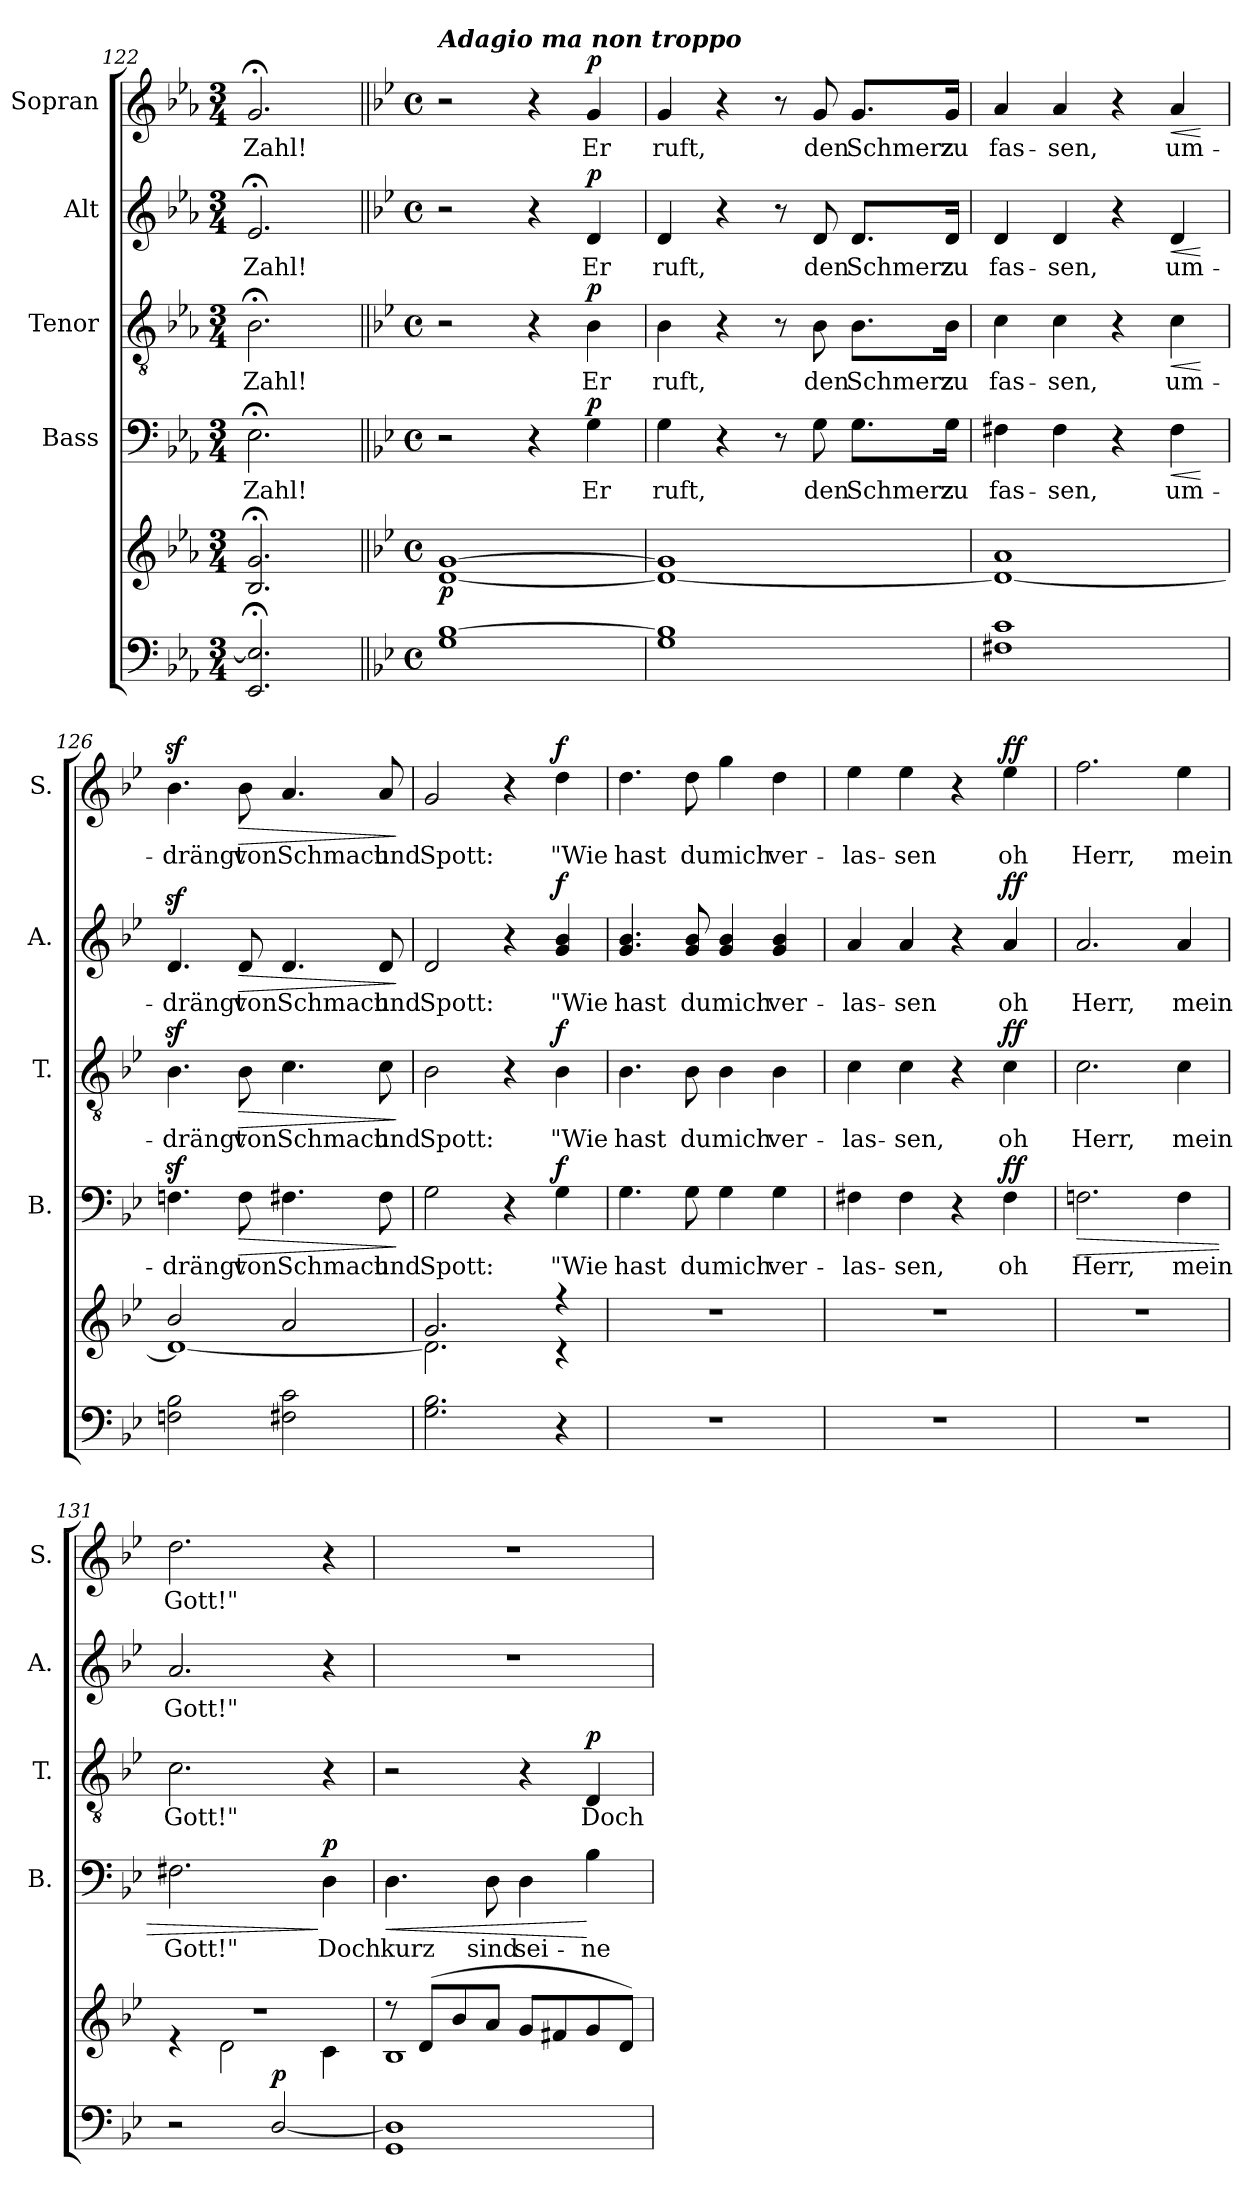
**kern	**kern	**dynam	**kern	**text	**dynam	**kern	**text	**dynam	**kern	**text	**dynam	**kern	**text	**dynam
*part5	*part5	*part5	*part4	*part4	*part4	*part3	*part3	*part3	*part2	*part2	*part2	*part1	*part1	*part1
*staff6	*staff5	*staff5/6	*staff4	*staff4	*staff4	*staff3	*staff3	*staff3	*staff2	*staff2	*staff2	*staff1	*staff1	*staff1
*	*	*	*I"Bass	*	*	*I"Tenor	*	*	*I"Alt	*	*	*I"Sopran	*	*
*	*	*	*I'B.	*	*	*I'T.	*	*	*I'A.	*	*	*I'S.	*	*
*clefF4	*clefG2	*	*clefF4	*	*	*clefGv2	*	*	*clefG2	*	*	*clefG2	*	*
*k[b-e-a-]	*k[b-e-a-]	*	*k[b-e-a-]	*	*	*k[b-e-a-]	*	*	*k[b-e-a-]	*	*	*k[b-e-a-]	*	*
*E-:	*E-:	*	*E-:	*	*	*E-:	*	*	*E-:	*	*	*E-:	*	*
*M3/4	*M3/4	*	*M3/4	*	*	*M3/4	*	*	*M3/4	*	*	*M3/4	*	*
=122	=122	=122	=122	=122	=122	=122	=122	=122	=122	=122	=122	=122	=122	=122
!	!	!	!	!LO:LY:b	!	!	!LO:LY:b	!	!	!LO:LY:b	!	!	!LO:LY:b	!
2.EE-/;< 2.E-/];<	2.B-/;< 2.g/;<	.	2.E-;<\	Zahl!	.	2.B-;<\	Zahl!	.	2.e-;</	Zahl!	.	2.g;</	Zahl!	.
!!LO:LB:g=z
=123||	=123||	=123||	=123||	=123||	=123||	=123||	=123||	=123||	=123||	=123||	=123||	=123||	=123||	=123||
*k[b-e-]	*k[b-e-]	*	*k[b-e-]	*	*	*k[b-e-]	*	*	*k[b-e-]	*	*	*k[b-e-]	*	*
*B-:	*B-:	*	*B-:	*	*	*B-:	*	*	*B-:	*	*	*B-:	*	*
*M4/4	*M4/4	*	*M4/4	*	*	*M4/4	*	*	*M4/4	*	*	*M4/4	*	*
*met(c)	*met(c)	*	*met(c)	*	*	*met(c)	*	*	*met(c)	*	*	*met(c)	*	*
*	*^	*	*	*	*	*	*	*	*	*	*	*	*	*
!	!	!	!	!	!	!	!	!	!	!	!	!	!LO:TX:a:Bi:t=Adagio ma non troppo	!	!
!	!	!	!LO:DY:b	!	!	!	!	!	!	!	!	!	!	!	!
1G [1B-	[>1g	[<1d	p	2r	.	.	2r	.	.	2r	.	.	2r	.	.
.	.	.	.	4r	.	.	4r	.	.	4r	.	.	4r	.	.
!	!	!	!	!	!LO:LY:b	!LO:DY:a	!	!LO:LY:b	!LO:DY:a	!	!LO:LY:b	!LO:DY:a	!	!LO:LY:b	!LO:DY:a
.	.	.	.	4G\	Er	p	4B-\	Er	p	4d/	Er	p	4g/	Er	p
=124	=124	=124	=124	=124	=124	=124	=124	=124	=124	=124	=124	=124	=124	=124	=124
!	!	!	!	!	!LO:LY:b	!	!	!LO:LY:b	!	!	!LO:LY:b	!	!	!LO:LY:b	!
1G 1B-]	1g]	1d_	.	4G\	ruft,	.	4B-\	ruft,	.	4d/	ruft,	.	4g/	ruft,	.
.	.	.	.	4r	.	.	4r	.	.	4r	.	.	4r	.	.
.	.	.	.	8r	.	.	8r	.	.	8r	.	.	8r	.	.
!	!	!	!	!	!LO:LY:b	!	!	!LO:LY:b	!	!	!LO:LY:b	!	!	!LO:LY:b	!
.	.	.	.	8G\	den	.	8B-\	den	.	8d/	den	.	8g/	den	.
!	!	!	!	!	!LO:LY:b	!	!	!LO:LY:b	!	!	!LO:LY:b	!	!	!LO:LY:b	!
.	.	.	.	8.G\L	Schmerz	.	8.B-\L	Schmerz	.	8.d/L	Schmerz	.	8.g/L	Schmerz	.
!	!	!	!	!	!LO:LY:b	!	!	!LO:LY:b	!	!	!LO:LY:b	!	!	!LO:LY:b	!
.	.	.	.	16G\Jk	zu	.	16B-\Jk	zu	.	16d/Jk	zu	.	16g/Jk	zu	.
=125	=125	=125	=125	=125	=125	=125	=125	=125	=125	=125	=125	=125	=125	=125	=125
!	!	!	!	!	!LO:LY:b	!	!	!LO:LY:b	!	!	!LO:LY:b	!	!	!LO:LY:b	!
1F#X 1c	1a	1d_	.	4F#X\	fas-	.	4c\	fas-	.	4d/	fas-	.	4a/	fas-	.
!	!	!	!	!	!LO:LY:b	!	!	!LO:LY:b	!	!	!LO:LY:b	!	!	!LO:LY:b	!
.	.	.	.	4F#\	-sen,	.	4c\	-sen,	.	4d/	-sen,	.	4a/	-sen,	.
.	.	.	.	4r	.	.	4r	.	.	4r	.	.	4r	.	.
!	!	!	!	!	!LO:LY:b	!LO:HP:b	!	!LO:LY:b	!LO:HP:b	!	!LO:LY:b	!LO:HP:b	!	!LO:LY:b	!LO:HP:b
.	.	.	.	4F#\	um-	<	4c\	um-	<	4d/	um-	<	4a/	um-	<
*	*v	*v	*	*	*	*	*	*	*	*	*	*	*	*	*
.	.	.	.	.	[	.	.	[	.	.	[	.	.	[
=126	=126	=126	=126	=126	=126	=126	=126	=126	=126	=126	=126	=126	=126	=126
*	*^	*	*	*	*	*	*	*	*	*	*	*	*	*
!	!	!	!	!	!LO:LY:b	!	!	!LO:LY:b	!	!	!LO:LY:b	!	!	!LO:LY:b	!
2Fn\ 2B-\	2b-/	1d_	.	4.Fnz>\	-drängt	.	4.B-z>\	-drängt	.	4.dz>/	-drängt	.	4.b-z>\	-drängt	.
!	!	!	!	!	!LO:LY:b	!LO:HP:b	!	!LO:LY:b	!LO:HP:b	!	!LO:LY:b	!LO:HP:b	!	!LO:LY:b	!LO:HP:b
.	.	.	.	8F\	von	>	8B-\	von	>	8d/	von	>	8b-\	von	>
!	!	!	!	!	!LO:LY:b	!	!	!LO:LY:b	!	!	!LO:LY:b	!	!	!LO:LY:b	!
2F#X\ 2c\	2a/	.	.	4.F#X\	Schmach	.	4.c\	Schmach	.	4.d/	Schmach	.	4.a/	Schmach	.
!	!	!	!	!	!LO:LY:b	!	!	!LO:LY:b	!	!	!LO:LY:b	!	!	!LO:LY:b	!
.	.	.	.	8F#\	und	.	8c\	und	.	8d/	und	.	8a/	und	.
*	*v	*v	*	*	*	*	*	*	*	*	*	*	*	*	*
.	.	.	.	.	]	.	.	]	.	.	]	.	.	]
=127	=127	=127	=127	=127	=127	=127	=127	=127	=127	=127	=127	=127	=127	=127
*	*^	*	*	*	*	*	*	*	*	*	*	*	*	*
!	!	!	!	!	!LO:LY:b	!	!	!LO:LY:b	!	!	!LO:LY:b	!	!	!LO:LY:b	!
2.G\ 2.B-\	2.g/	2.d\]	.	2G\	Spott:	.	2B-\	Spott:	.	2d/	Spott:	.	2g/	Spott:	.
.	.	.	.	4r	.	.	4r	.	.	4r	.	.	4r	.	.
!	!	!	!	!	!LO:LY:b	!LO:DY:a	!	!LO:LY:b	!LO:DY:a	!	!LO:LY:b	!LO:DY:a	!	!LO:LY:b	!LO:DY:a
4r	4r	4r	.	4G\	"Wie	f	4B-\	"Wie	f	4g/ 4b-/	"Wie	f	4dd\	"Wie	f
!!LO:PB:g=z
=128	=128	=128	=128	=128	=128	=128	=128	=128	=128	=128	=128	=128	=128	=128	=128
!	!	!	!	!	!LO:LY:b	!	!	!LO:LY:b	!	!	!LO:LY:b	!	!	!LO:LY:b	!
*	*v	*v	*	*	*	*	*	*	*	*	*	*	*	*	*
1r	1r	.	4.G\	hast	.	4.B-\	hast	.	4.g/ 4.b-/	hast	.	4.dd\	hast	.
!	!	!	!	!LO:LY:b	!	!	!LO:LY:b	!	!	!LO:LY:b	!	!	!LO:LY:b	!
.	.	.	8G\	du	.	8B-\	du	.	8g/ 8b-/	du	.	8dd\	du	.
!	!	!	!	!LO:LY:b	!	!	!LO:LY:b	!	!	!LO:LY:b	!	!	!LO:LY:b	!
.	.	.	4G\	mich	.	4B-\	mich	.	4g/ 4b-/	mich	.	4gg\	mich	.
!	!	!	!	!LO:LY:b	!	!	!LO:LY:b	!	!	!LO:LY:b	!	!	!LO:LY:b	!
.	.	.	4G\	ver-	.	4B-\	ver-	.	4g/ 4b-/	ver-	.	4dd\	ver-	.
=129	=129	=129	=129	=129	=129	=129	=129	=129	=129	=129	=129	=129	=129	=129
!	!	!	!	!LO:LY:b	!	!	!LO:LY:b	!	!	!LO:LY:b	!	!	!LO:LY:b	!
1r	1r	.	4F#X\	-las-	.	4c\	-las-	.	4a/	-las-	.	4ee-\	-las-	.
!	!	!	!	!LO:LY:b	!	!	!LO:LY:b	!	!	!LO:LY:b	!	!	!LO:LY:b	!
.	.	.	4F#\	-sen,	.	4c\	-sen,	.	4a/	-sen	.	4ee-\	-sen	.
.	.	.	4r	.	.	4r	.	.	4r	.	.	4r	.	.
!	!	!	!	!LO:LY:b	!LO:DY:a	!	!LO:LY:b	!LO:DY:a	!	!LO:LY:b	!LO:DY:a	!	!LO:LY:b	!LO:DY:a
.	.	.	4F#\	oh	ff	4c\	oh	ff	4a/	oh	ff	4ee-\	oh	ff
=130	=130	=130	=130	=130	=130	=130	=130	=130	=130	=130	=130	=130	=130	=130
!	!	!	!	!LO:LY:b	!LO:HP:b	!	!LO:LY:b	!	!	!LO:LY:b	!	!	!LO:LY:b	!
1r	1r	.	2.Fn\	Herr,	>	2.c\	Herr,	.	2.a/	Herr,	.	2.ff\	Herr,	.
!	!	!	!	!LO:LY:b	!	!	!LO:LY:b	!	!	!LO:LY:b	!	!	!LO:LY:b	!
.	.	.	4F\	mein	.	4c\	mein	.	4a/	mein	.	4ee-\	mein	.
=131	=131	=131	=131	=131	=131	=131	=131	=131	=131	=131	=131	=131	=131	=131
*	*^	*	*	*	*	*	*	*	*	*	*	*	*	*
!	!	!	!	!	!LO:LY:b	!	!	!LO:LY:b	!	!	!LO:LY:b	!	!	!LO:LY:b	!
2r	1r	4rd	.	2.F#X\	Gott!"	.	2.c\	Gott!"	.	2.a/	Gott!"	.	2.dd\	Gott!"	.
.	.	2d\	.	.	.	.	.	.	.	.	.	.	.	.	.
!	!	!	!LO:DY:a=2	!	!	!	!	!	!	!	!	!	!	!	!
[>2D/	.	.	p	.	.	.	.	.	.	.	.	.	.	.	.
!	!	!	!	!	!LO:LY:b	!LO:DY:n=1:a	!	!	!	!	!	!	!	!	!
.	.	4c\	.	4D\	Doch	] p	4r	.	.	4r	.	.	4r	.	.
=132	=132	=132	=132	=132	=132	=132	=132	=132	=132	=132	=132	=132	=132	=132	=132
!	!	!	!	!	!LO:LY:b	!LO:HP:b	!	!	!	!	!	!	!	!	!
1GG 1D]	8r	1B-	.	4.D\	kurz	<	2r	.	.	1r	.	.	1r	.	.
.	(>8d/L	.	.	.	.	.	.	.	.	.	.	.	.	.	.
.	8b-/	.	.	.	.	.	.	.	.	.	.	.	.	.	.
!	!	!	!	!	!LO:LY:b	!	!	!	!	!	!	!	!	!	!
.	8a/J	.	.	8D\	sind	.	.	.	.	.	.	.	.	.	.
!	!	!	!	!	!LO:LY:b	!	!	!	!	!	!	!	!	!	!
.	8g/L	.	.	4D\	sei-	.	4r	.	.	.	.	.	.	.	.
.	8f#X/	.	.	.	.	.	.	.	.	.	.	.	.	.	.
!	!	!	!	!	!LO:LY:b	!	!	!LO:LY:b	!LO:DY:a	!	!	!	!	!	!
.	8g/	.	.	4B-\	-ne	[	4D/	Doch	p	.	.	.	.	.	.
.	8d/J)	.	.	.	.	.	.	.	.	.	.	.	.	.	.
*	*v	*v	*	*	*	*	*	*	*	*	*	*	*	*	*
=	=	=	=	=	=	=	=	=	=	=	=	=	=	=
*-	*-	*-	*-	*-	*-	*-	*-	*-	*-	*-	*-	*-	*-	*-
